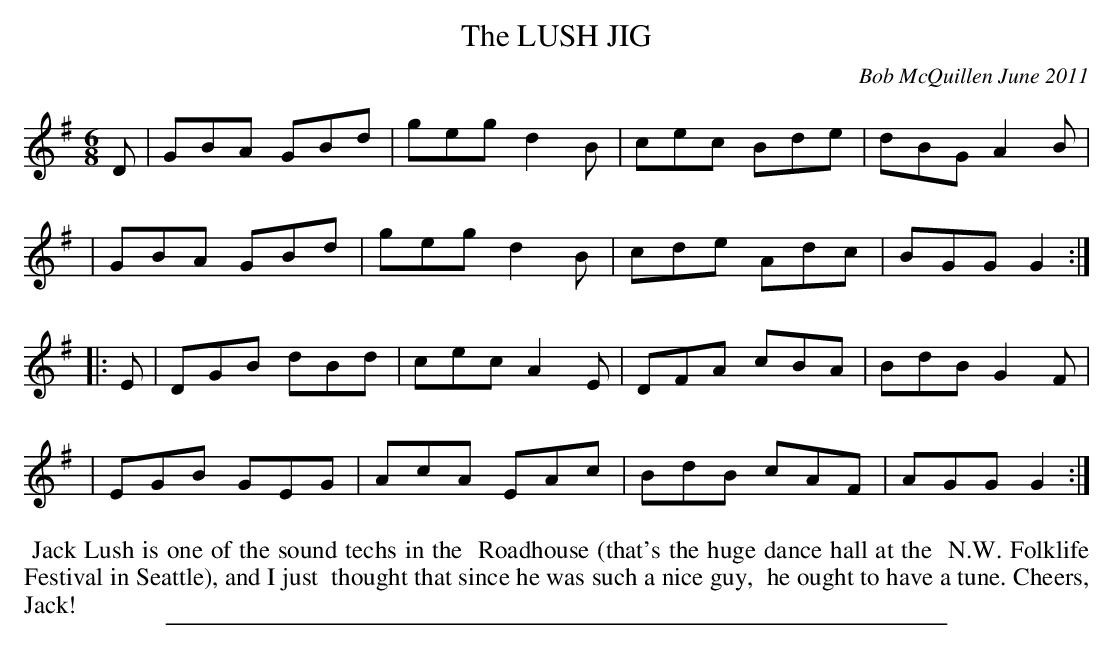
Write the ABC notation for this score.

X:1
T: The LUSH JIG
C: Bob McQuillen June 2011
M: 6/8
L: 1/8
K: G
D \
| GBA GBd  | geg d2B | cec Bde| dBG A2B |
| GBA GBd  | geg d2B | cde Adc | BGG G2 :|
|: E \
| DGB dBd | cec A2E | DFA cBA | BdB G2F |
| EGB GEG | AcA EAc | BdB cAF | AGG G2 :|
